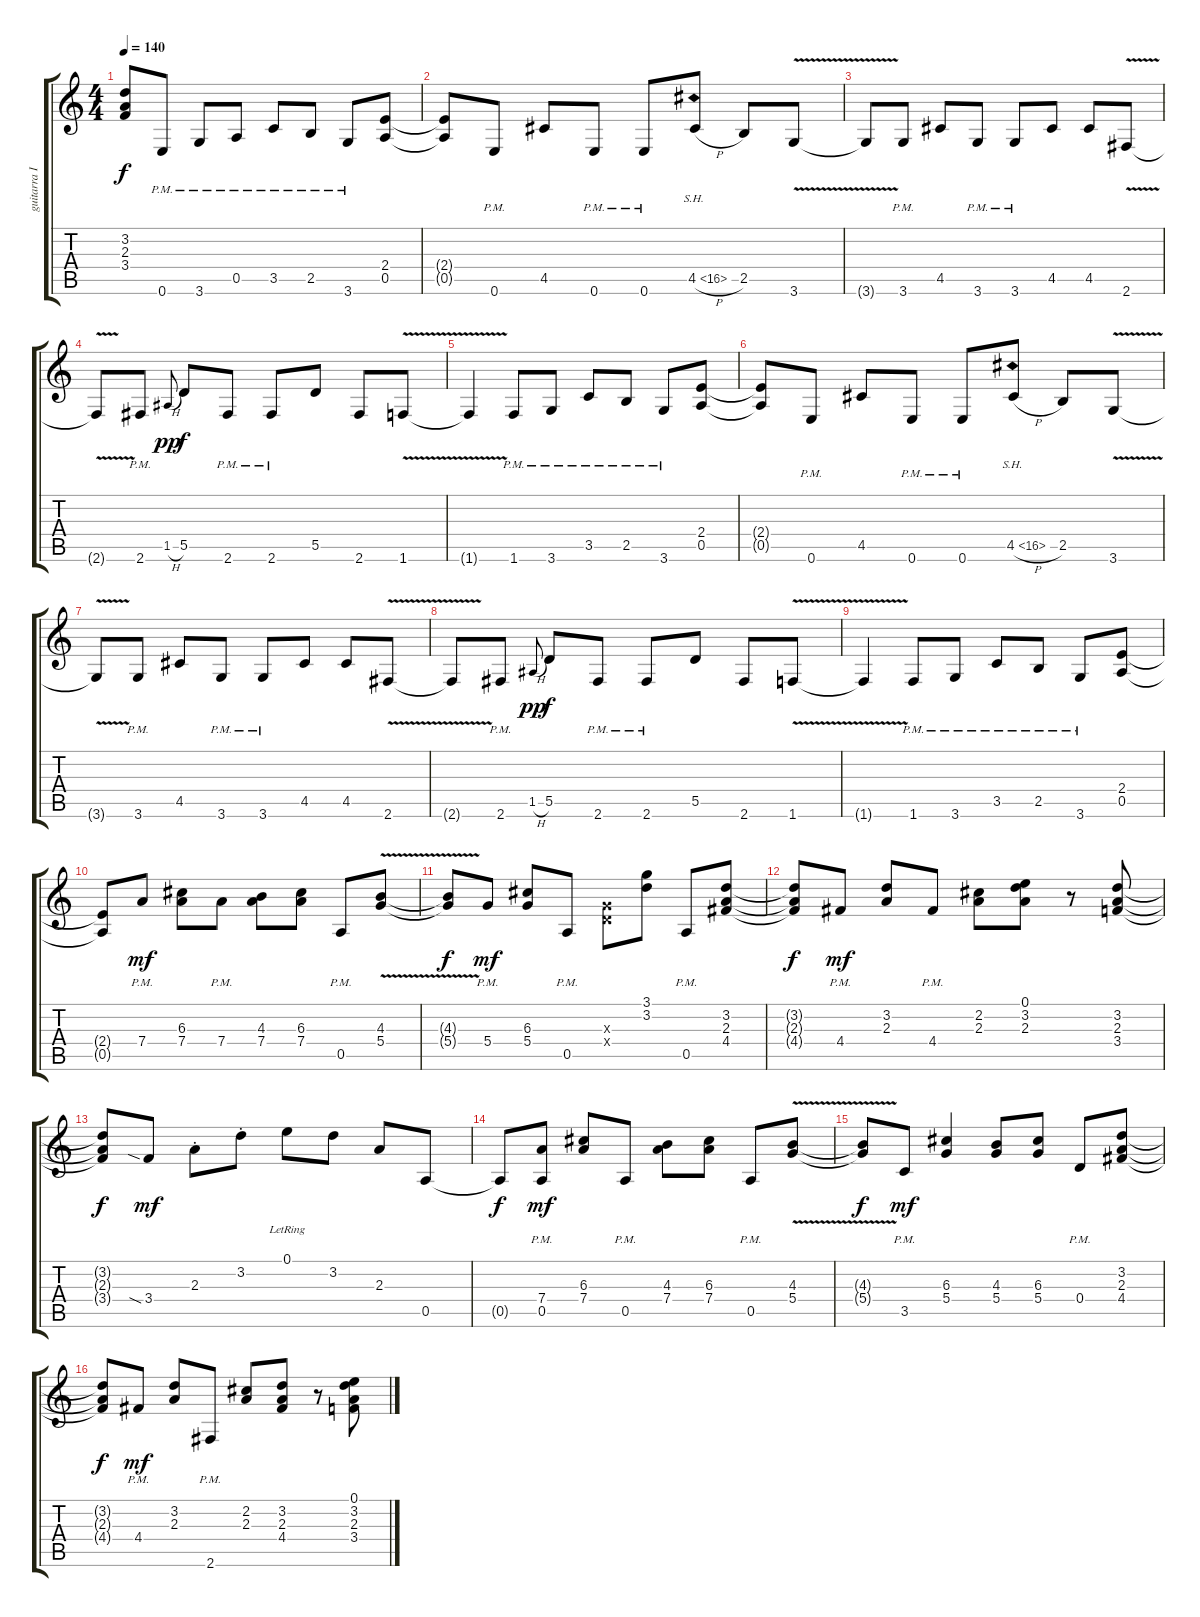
\track ("guitarra III [rítmica derecha ]" "guitarra I") {instrument distortionguitar}
\staff {score tabs}
\tuning (E4 B3 G3 D3 A2 E2) {hide}
\ts (4 4)
\tempo 140
\clef g2
\ks c
(3.2 2.3 3.4).8{dy f} 0.6{pm}.8 3.6{pm}.8 0.5{pm}.8 3.5{pm}.8 2.5{pm}.8 3.6{pm}.8 (2.4 0.5).8 |
(2.4{t} 0.5{t}).8 0.6{pm}.8 4.5.8 0.6{pm}.8 0.6{pm}.8 4.5{sh 12 h}.8 2.5.8 3.6{v}.8 |
3.6{t}.8 3.6{pm}.8 4.5.8 3.6{pm}.8 3.6{pm}.8 4.5.8 4.5.8 2.6{v}.8 |
2.6{t}.8 2.6{pm}.8 1.5{h}.8{gr onbeat dy pp} 5.5.8{dy f} 2.6{pm}.8 2.6{pm}.8 5.5.8 2.6.8 1.6{v}.8 |
1.6{t}.4 1.6{pm}.8 3.6{pm}.8 3.5{pm}.8 2.5{pm}.8 3.6{pm}.8 (2.4 0.5).8 |
(2.4{t} 0.5{t}).8 0.6{pm}.8 4.5.8 0.6{pm}.8 0.6{pm}.8 4.5{sh 12 h}.8 2.5.8 3.6{v}.8 |
3.6{t}.8 3.6{pm}.8 4.5.8 3.6{pm}.8 3.6{pm}.8 4.5.8 4.5.8 2.6{v}.8 |
2.6{t}.8 2.6{pm}.8 1.5{h}.8{gr onbeat dy pp} 5.5.8{dy f} 2.6{pm}.8 2.6{pm}.8 5.5.8 2.6.8 1.6{v}.8 |
1.6{t}.4 1.6{pm}.8 3.6{pm}.8 3.5{pm}.8 2.5{pm}.8 3.6{pm}.8 (2.4 0.5).8 |
(2.4{t} 0.5{t}).8 7.4{pm}.8{dy mf} (6.3 7.4).8 7.4{pm}.8 (4.3 7.4).8 (6.3 7.4).8 0.5{pm}.8 (4.3{v} 5.4{v}).8 |
(4.3{t} 5.4{t}).8{dy f} 5.4{pm}.8{dy mf} (6.3 5.4).8 0.5{pm}.8 (0.3{x} 0.4{x}).8 (3.1 3.2).8 0.5{pm}.8 (3.2 2.3 4.4).8 |
(3.2{t} 2.3{t} 4.4{t}).8{dy f} 4.4{pm}.8{dy mf} (3.2 2.3).8 4.4{pm}.8 (2.2 2.3).8 (0.1 3.2 2.3).8 r.8 (3.2 2.3 3.4).8 |
(3.2{t} 2.3{t} 3.4{t}).8{dy f} 3.4{sia}.8{dy mf} 2.3{st}.8 3.2{st}.8 0.1{lr}.8 3.2.8 2.3.8 0.5.8 |
0.5{t}.8{dy f} (7.4{pm} 0.5).8{dy mf} (6.3 7.4).8 0.5{pm}.8 (4.3 7.4).8 (6.3 7.4).8 0.5{pm}.8 (4.3{v} 5.4{v}).8 |
(4.3{t} 5.4{t}).8{dy f} 3.5{pm}.8{dy mf} (6.3 5.4).4 (4.3 5.4).8 (6.3 5.4).8 0.4{pm}.8 (3.2 2.3 4.4).8 |
(3.2{t} 2.3{t} 4.4{t}).8{dy f} 4.4{pm}.8{dy mf} (3.2 2.3).8 2.6{pm}.8 (2.2 2.3).8 (3.2 2.3 4.4).8 r.8 (0.1 3.2 2.3 3.4).8
